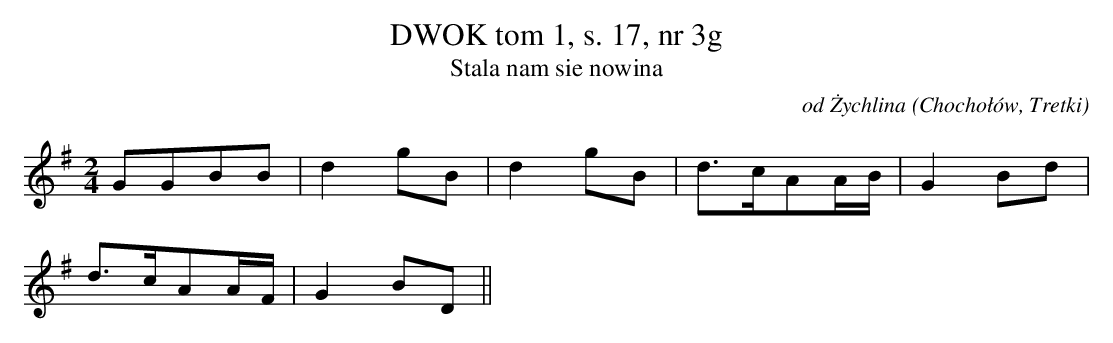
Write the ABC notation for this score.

X:1
T: DWOK tom 1, s. 17, nr 3g
T: Stala nam sie nowina
O: od Żychlina (Chochołów, Tretki)
M: 2/4
L: 1/16
K: G
G2G2B2B2 | d4g2B2 | d4g2B2 | d3cA2AB | G4B2d2 |
d3cA2AF | G4B2D2||
